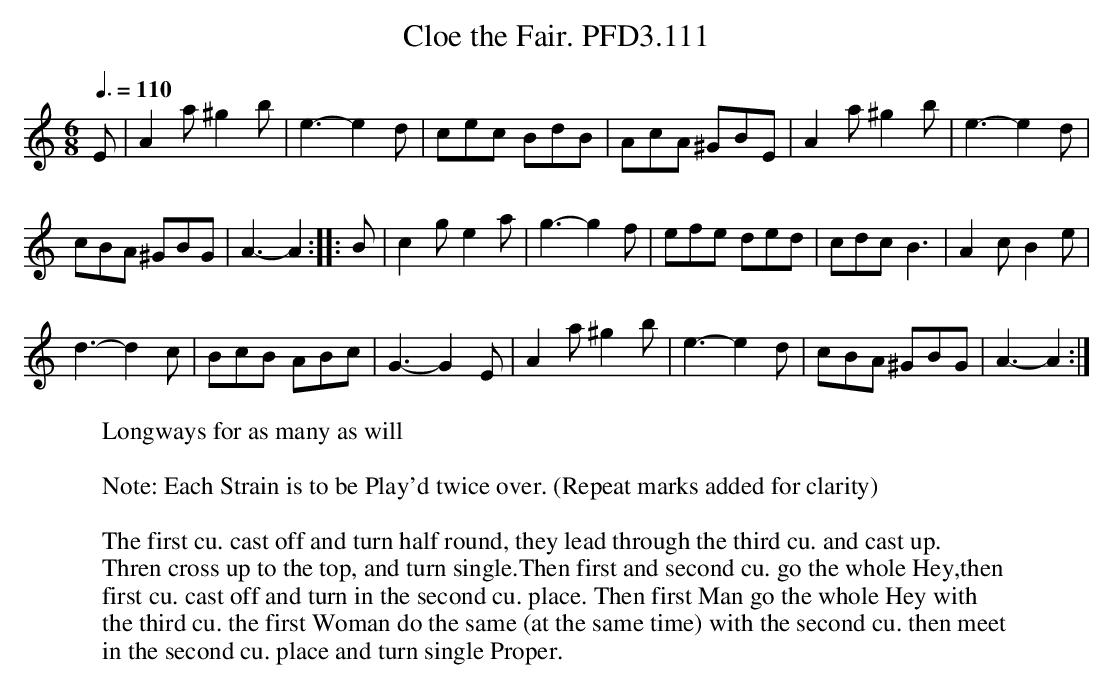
X:1
T:Cloe the Fair. PFD3.111
W:Longways for as many as will
M:6/8
L:1/8
Q:3/8=110
K:Am
E|A2a ^g2b|e3-e2 d|cec BdB|AcA ^GBE|A2a ^g2b|e3-e2 d|
cBA ^GBG|A3- A2::B|c2g e2a|g3-g2f|efe ded|cdc B3|A2c B2e|
d3-d2 c|BcB ABc|G3-G2 E|A2a ^g2b|e3-e2 d|cBA ^GBG|A3-A2:|
W:
W:Note: Each Strain is to be Play'd twice over. (Repeat marks added for clarity)
W:
W:The first cu. cast off and turn half round, they lead through the third cu. and cast up.
W:Thren cross up to the top, and turn single.Then first and second cu. go the whole Hey,then
W:first cu. cast off and turn in the second cu. place. Then first Man go the whole Hey with
W:the third cu. the first Woman do the same (at the same time) with the second cu. then meet
W:in the second cu. place and turn single Proper.
